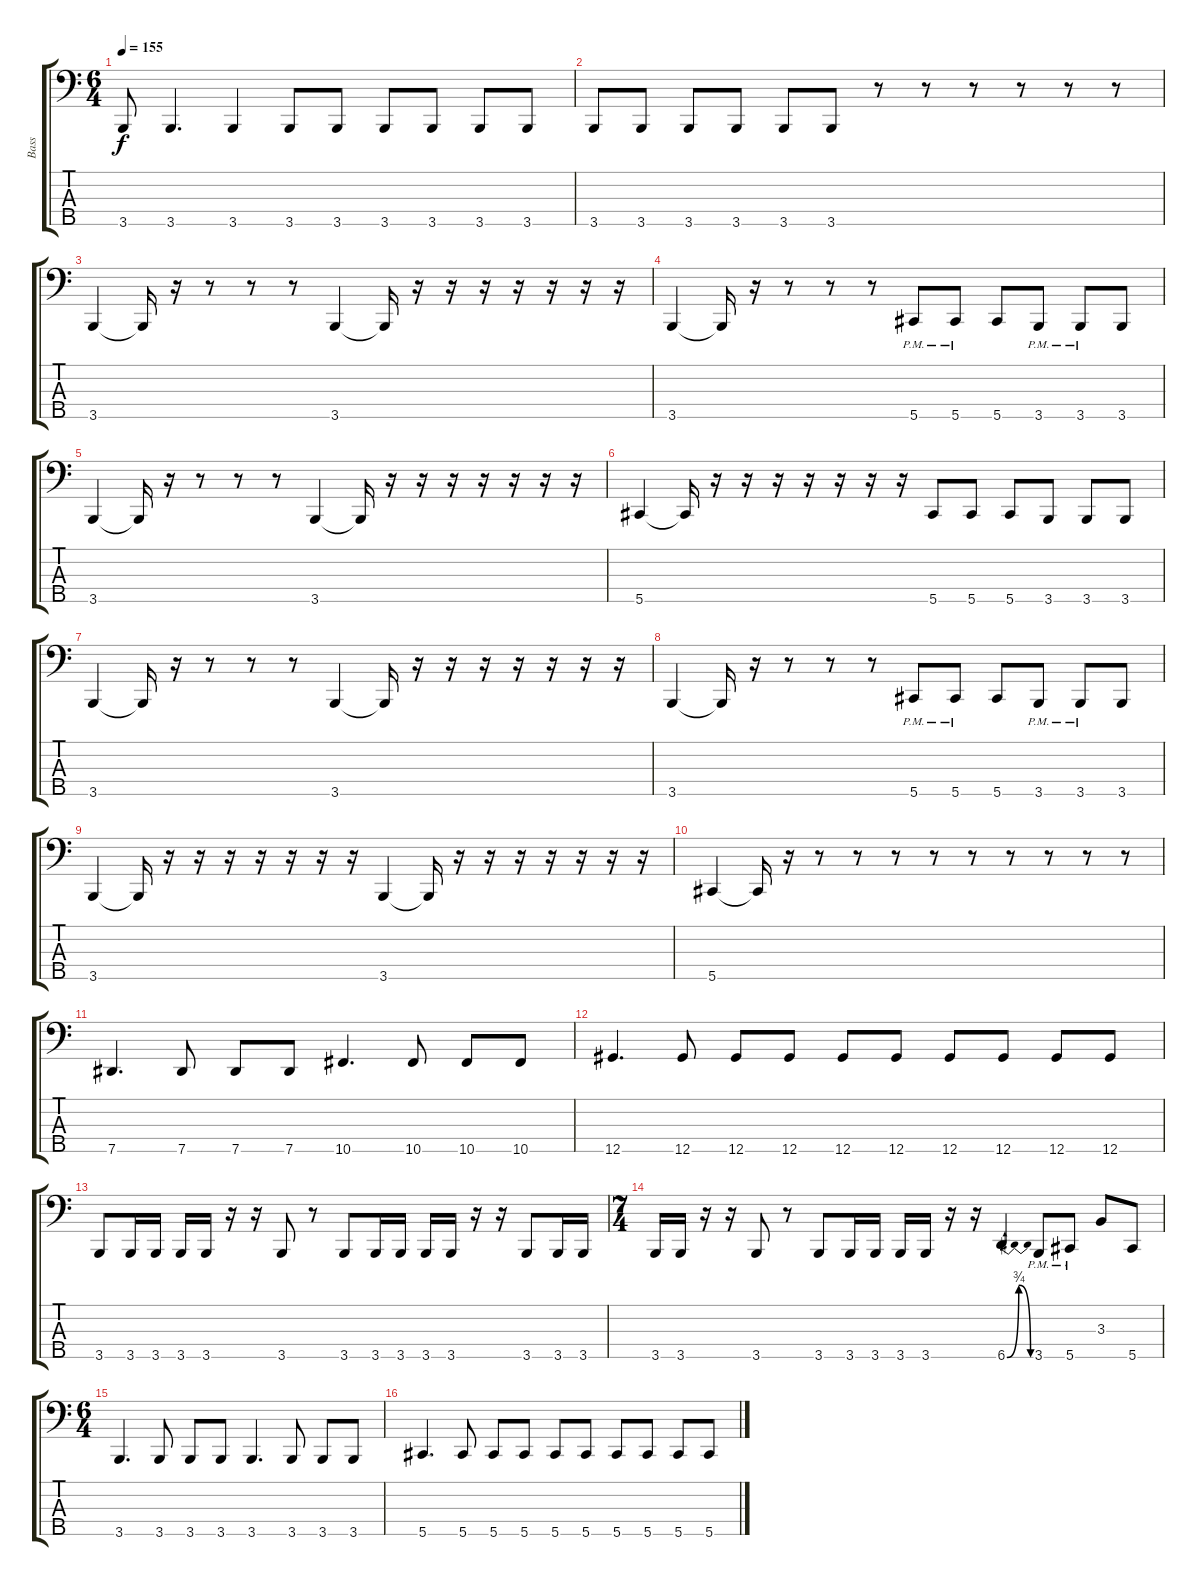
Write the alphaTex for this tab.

\track ("Bass" "Bass") {instrument electricbasspick}
\staff {score tabs}
\tuning (Gb2 Db2 Ab1 Eb1 Ab0) {hide}
\ts (6 4)
\tempo 155
\clef f4
\ks c
3.5.8{dy f} 3.5.4{d} 3.5.4 3.5.8 3.5.8 3.5.8 3.5.8 3.5.8 3.5.8 |
3.5.8 3.5.8 3.5.8 3.5.8 3.5.8 3.5.8 r.8 r.8 r.8 r.8 r.8 r.8 |
3.5.4 3.5{t}.16 r.16 r.8 r.8 r.8 3.5.4 3.5{t}.16 r.16 r.16 r.16 r.16 r.16 r.16 r.16 |
3.5.4 3.5{t}.16 r.16 r.8 r.8 r.8 5.5{pm}.8 5.5{pm}.8 5.5.8 3.5{pm}.8 3.5{pm}.8 3.5.8 |
3.5.4 3.5{t}.16 r.16 r.8 r.8 r.8 3.5.4 3.5{t}.16 r.16 r.16 r.16 r.16 r.16 r.16 r.16 |
5.5.4 5.5{t}.16 r.16 r.16 r.16 r.16 r.16 r.16 r.16 5.5.8 5.5.8 5.5.8 3.5.8 3.5.8 3.5.8 |
3.5.4 3.5{t}.16 r.16 r.8 r.8 r.8 3.5.4 3.5{t}.16 r.16 r.16 r.16 r.16 r.16 r.16 r.16 |
3.5.4 3.5{t}.16 r.16 r.8 r.8 r.8 5.5{pm}.8 5.5{pm}.8 5.5.8 3.5{pm}.8 3.5{pm}.8 3.5.8 |
3.5.4 3.5{t}.16 r.16 r.16 r.16 r.16 r.16 r.16 r.16 3.5.4 3.5{t}.16 r.16 r.16 r.16 r.16 r.16 r.16 r.16 |
5.5.4 5.5{t}.16 r.16 r.8 r.8 r.8 r.8 r.8 r.8 r.8 r.8 r.8 |
7.5.4{d} 7.5.8 7.5.8 7.5.8 10.5.4{d} 10.5.8 10.5.8 10.5.8 |
12.5.4{d} 12.5.8 12.5.8 12.5.8 12.5.8 12.5.8 12.5.8 12.5.8 12.5.8 12.5.8 |
3.5.8 3.5.16 3.5.16 3.5.16 3.5.16 r.16 r.16 3.5.8 r.8 3.5.8 3.5.16 3.5.16 3.5.16 3.5.16 r.16 r.16 3.5.8 3.5.16 3.5.16 |
\ts (7 4)
3.5.16 3.5.16 r.16 r.16 3.5.8 r.8 3.5.8 3.5.16 3.5.16 3.5.16 3.5.16 r.16 r.16 6.5{be (bendrelease 0 0 30 3 30 3 60 0)}.4 3.5{pm}.8 5.5{pm}.8 3.3.8 5.5.8 |
\ts (6 4)
3.5.4{d} 3.5.8 3.5.8 3.5.8 3.5.4{d} 3.5.8 3.5.8 3.5.8 |
5.5.4{d} 5.5.8 5.5.8 5.5.8 5.5.8 5.5.8 5.5.8 5.5.8 5.5.8 5.5.8
